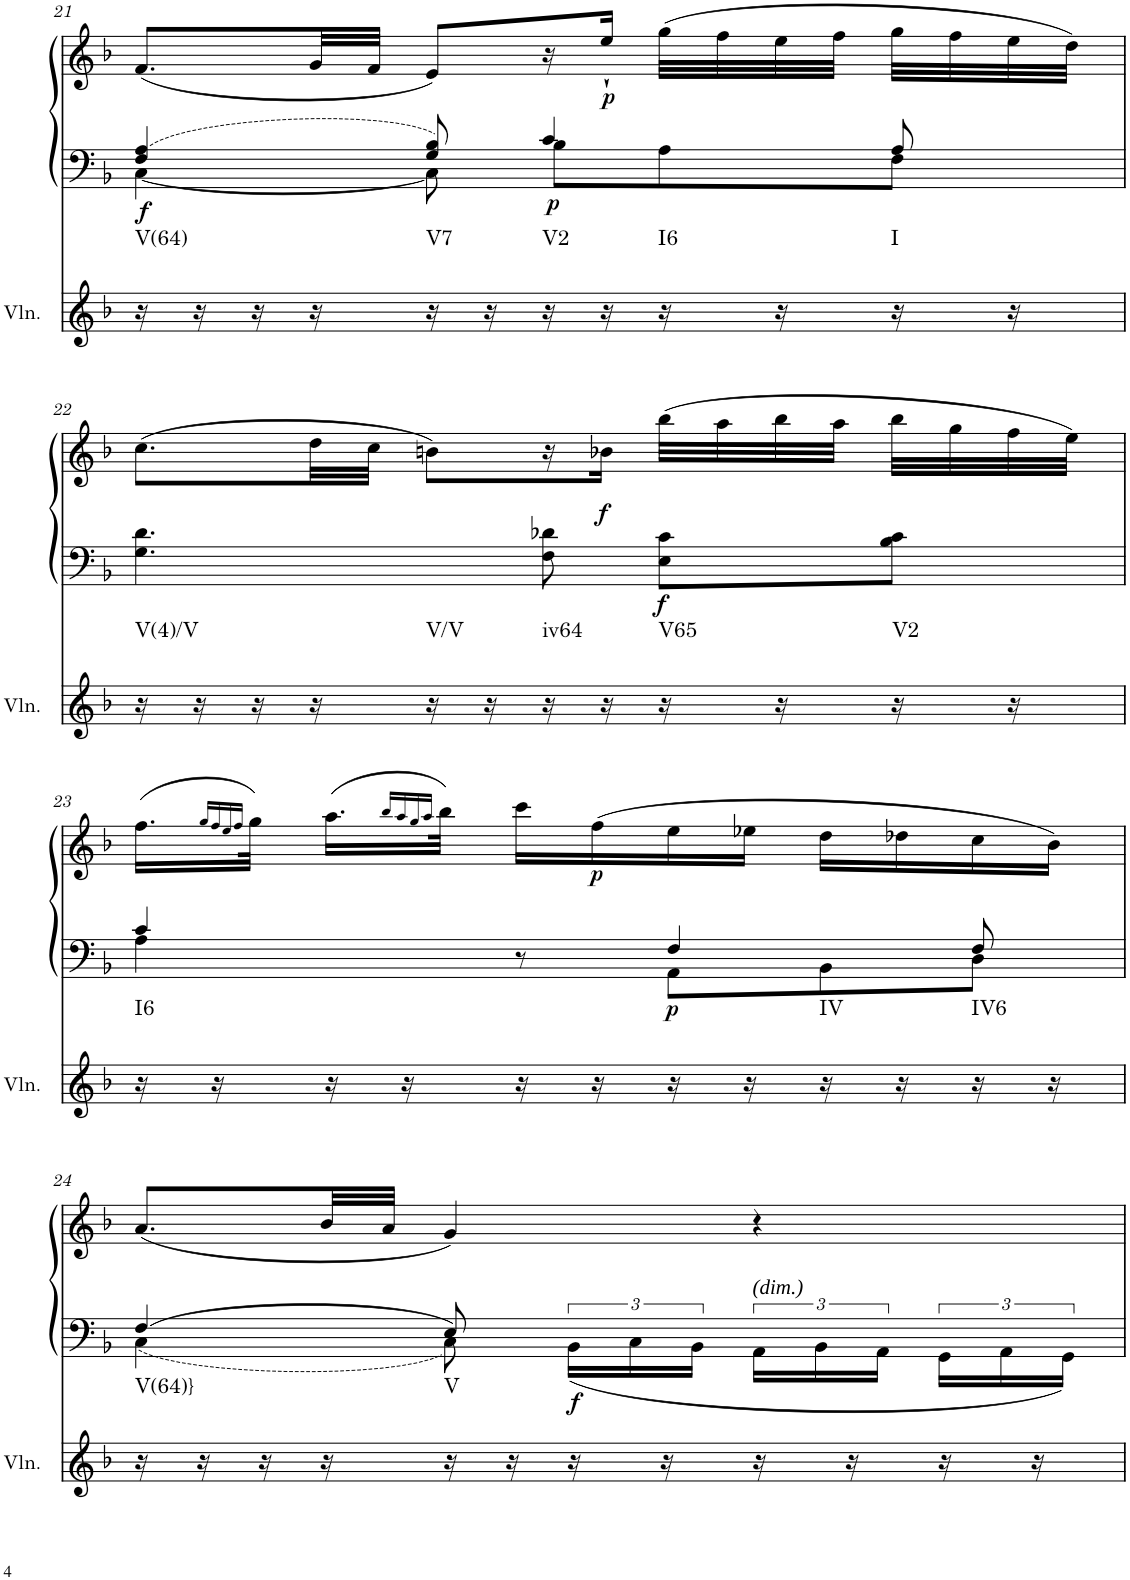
**kern	**harte	**kern	**kern	**dynam
*part2	*part2	*part1	*part1	*part1
*staff3	*	*staff2	*staff1	*staff1/2
*I"Violin	*	*I"Klavier linke Hand	*	*
*I'Vln.	*	*	*	*
!!LO:PB:g=z
*clefG2	*	*clefF4	*clefG2	*
*k[b-]	*	*k[b-]	*k[b-]	*
*M3/4	*	*M3/4	*M3/4	*
=21	=21	=21	=21	=21
*	*	*^	*	*
!	!LO:H:kt=V(64)	!	!	!	!LO:DY:b=2
16r	N	4F/ 4A/	[4C\	(8.f/L	f
16r	.	.	.	.	.
16r	.	.	.	.	.
16r	.	.	.	32g/LL	.
.	.	.	.	32f/JJJ	.
!	!LO:H:kt=V7	!	!	!	!
16r	N	8G/ 8B-/	8C\]	8e/L)	.
16r	.	.	.	.	.
!	!LO:H:kt=V2	!	!	!	!LO:DY:b=2
16r	N	4c/	8B-\L	16r	p
!	!	!	!	!	!LO:DY:b
16r	.	.	.	16ee`/JJ	p
!	!LO:H:kt=I6	!	!	!	!
16r	N	.	8A\	(32gg\LLL	.
.	.	.	.	32ff\	.
16r	.	.	.	32ee\	.
.	.	.	.	32ff\JJJ	.
!	!LO:H:kt=I	!	!	!	!
16r	N	8A/	8F\J	32gg\LLL	.
.	.	.	.	32ff\	.
16r	.	.	.	32ee\	.
.	.	.	.	32dd\JJJ)	.
*	*	*v	*v	*	*
!!LO:LB:g=z
=22	=22	=22	=22	=22
!	!LO:H:kt=V(4)/V	!	!	!
16r	N	4.G\ 4.d\	(8.cc\L	.
16r	.	.	.	.
16r	.	.	.	.
16r	.	.	32dd\LL	.
.	.	.	32cc\JJJ	.
!	!LO:H:kt=V/V	!	!	!
16r	N	.	8bn\L)	.
16r	.	.	.	.
!	!LO:H:kt=iv64	!	!	!
16r	N	8F\ 8d-X\	16r	.
!	!	!	!	!LO:DY:b
16r	.	.	16b-X\JJ	f
!	!LO:H:kt=V65	!	!	!LO:DY:b=2
16r	N	8E\ 8c\L	(32bb-\LLL	f
.	.	.	32aa\	.
16r	.	.	32bb-\	.
.	.	.	32aa\JJJ	.
!	!LO:H:kt=V2	!	!	!
16r	N	8B-\ 8c\J	32bb-\LLL	.
.	.	.	32gg\	.
16r	.	.	32ff\	.
.	.	.	32ee\JJJ)	.
!!LO:LB:g=z
=23	=23	=23	=23	=23
*	*	*^	*	*
!	!LO:H:kt=I6	!	!	!	!
16r	N	4c/	4A\	(16.ff\LL	.
16r	.	.	.	.	.
.	.	.	.	16qgg/LL	.
.	.	.	.	16qff/	.
.	.	.	.	16qee/	.
.	.	.	.	16qff/JJ	.
.	.	.	.	32gg\JJk)	.
16r	.	.	.	(16.aa\LL	.
16r	.	.	.	.	.
.	.	.	.	16qbb-/LL	.
.	.	.	.	16qaa/	.
.	.	.	.	16qgg/	.
.	.	.	.	16qaa/JJ	.
.	.	.	.	32bb-\JJk)	.
16r	.	8r	8ryy	16ccc\LL	.
!	!	!	!	!	!LO:DY:b
16r	.	.	.	(16ff\	p
!	!	!	!	!	!LO:DY:b=2
16r	.	4F/	8AA\L	16ee\	p
16r	.	.	.	16ee-X\JJ	.
!	!LO:H:kt=IV	!	!	!	!
16r	N	.	8BB-\	16dd\LL	.
16r	.	.	.	16dd-X\	.
!	!LO:H:kt=IV6	!	!	!	!
16r	N	8F/	8D\J	16cc\	.
16r	.	.	.	16b-\JJ)	.
!!LO:LB:g=z
=24	=24	=24	=24	=24	=24
!	!LO:H:kt=V(64)}	!	!	!	!
16r	N	4F/	4C\	(8.a/L	.
16r	.	.	.	.	.
16r	.	.	.	.	.
16r	.	.	.	32b-/LL	.
.	.	.	.	32a/JJJ	.
!	!LO:H:kt=V	!	!	!	!
16r	N	8E/	8C\	4g/)	.
16r	.	.	.	.	.
!	!	!	!	!	!LO:DY:b=2
16r	.	8ryy	24BB-\LL	.	f
.	.	.	24C\	.	.
16r	.	.	.	.	.
.	.	.	24BB-\JJ	.	.
!	!	!	!	!LO:TX:b:i:t=(dim.)	!
16r	.	4ryy	24AA\LL	4r	.
.	.	.	24BB-\	.	.
16r	.	.	.	.	.
.	.	.	24AA\JJ	.	.
16r	.	.	24GG\LL	.	.
.	.	.	24AA\	.	.
16r	.	.	.	.	.
.	.	.	24GG\JJ	.	.
*	*	*v	*v	*	*
=	=	=	=	=
*-	*-	*-	*-	*-
